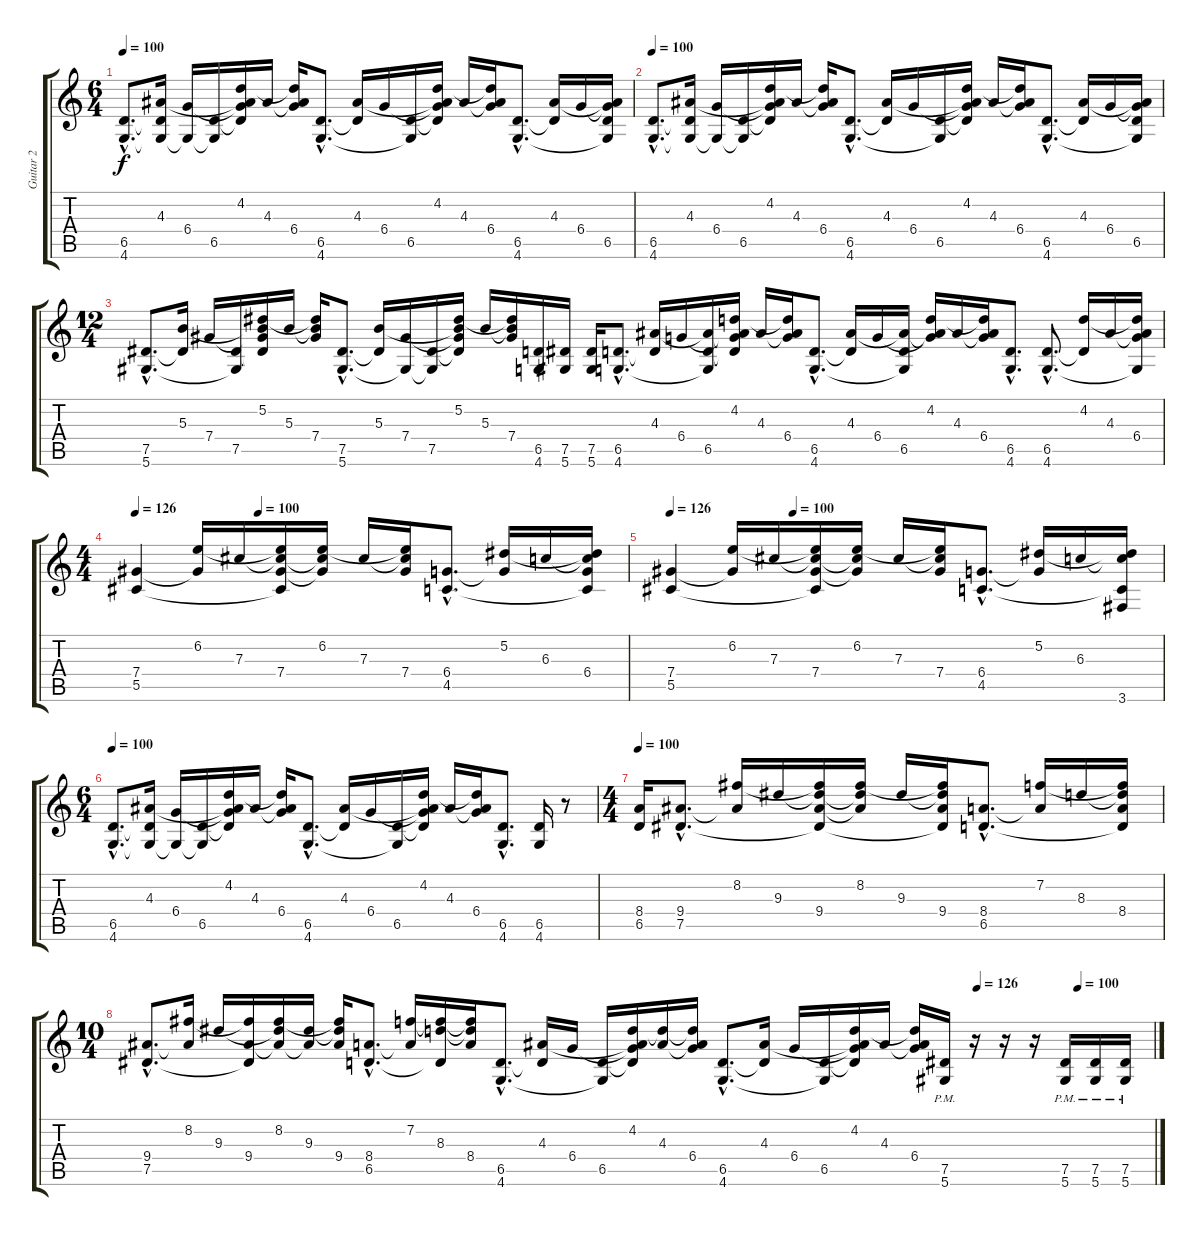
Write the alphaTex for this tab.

\track ("Guitar 2" "Guitar 2") {instrument overdrivenguitar}
\staff {score tabs}
\tuning (Eb4 Bb3 Gb3 Db3 Ab2 Eb2) {hide}
\ts (6 4)
\tempo 100
\clef g2
\ks c
(6.5{hac} 4.6{hac}).8{d dy f} (4.3 6.5{t} 4.6{t}).16 (6.4 4.6{t}).16 (6.5 4.6{t}).16 (4.2 4.3{t} 6.4{t} 6.5{t}).16 4.3.16 (4.2{t} 4.3{t} 6.4).16 (6.5{hac} 4.6{hac}).8{d} (4.3 6.5{t}).16 6.4.16 (6.5 4.6{t}).16 (4.2 4.3{t} 6.4{t} 6.5{t}).16 4.3.16 (4.2{t} 4.3{t} 6.4).16 (6.5{hac} 4.6{hac}).8{d} (4.3 6.5{t}).16 6.4.16 (4.3{t} 6.4{t} 6.5 4.6{t}).16 |
\tempo 100
(6.5{hac} 4.6{hac}).8{d} (4.3 6.5{t} 4.6{t}).16 (6.4 4.6{t}).16 (6.5 4.6{t}).16 (4.2 4.3{t} 6.4{t} 6.5{t}).16 4.3.16 (4.2{t} 4.3{t} 6.4).16 (6.5{hac} 4.6{hac}).8{d} (4.3 6.5{t}).16 6.4.16 (6.5 4.6{t}).16 (4.2 4.3{t} 6.4{t} 6.5{t}).16 4.3.16 (4.2{t} 4.3{t} 6.4).16 (6.5{hac} 4.6{hac}).8{d} (4.3 6.5{t}).16 6.4.16 (4.3{t} 6.4{t} 6.5 4.6{t}).16 |
\ts (12 4)
(7.5{hac} 5.6{hac}).8{d} (5.3 7.5{t}).16 7.4.16 (7.5 5.6{t}).16 (5.2 5.3{t} 7.4{t} 7.5{t}).16 5.3.16 (5.2{t} 5.3{t} 7.4).16 (7.5{hac} 5.6{hac}).8{d} (5.3 7.5{t}).16 (7.4 5.6{t}).16 (7.5 5.6{t}).16 (5.2 5.3{t} 7.4{t} 7.5{t}).16 5.3.16 (5.2{t} 5.3{t} 7.4).16 (6.5 4.6).16 (7.5 5.6).16 (7.5 5.6).16 (6.5{hac} 4.6{hac}).8{d} (4.3 6.5{t}).16 6.4.16 (4.3{t} 6.5 4.6{t}).16 (4.2 4.3{t} 6.4{t} 6.5{t}).16 4.3.16 (4.2{t} 4.3{t} 6.4).16 (6.5{hac} 4.6{hac}).8{d} (4.3 6.5{t}).16 6.4.16 (4.3{t} 6.5 4.6{t}).16 (4.2 4.3{t} 6.4{t}).16 4.3.16 (4.2{t} 4.3{t} 6.4).16 (6.5{hac} 4.6{hac}).8{d} (6.5{hac} 4.6{hac}).8{d} (4.2 6.5{t}).16 4.3.16 (4.2{t} 4.3{t} 6.4 4.6{t}).16 |
\ts (4 4)
\tempo 126
\tempo (100 0.25)
(7.4 5.5).4 (6.2 7.4{t}).16 7.3.16 (6.2{t} 7.3{t} 7.4 5.5{t}).16 (6.2 7.3{t} 7.4{t}).16 7.3.16 (6.2{t} 7.3{t} 7.4).16 (6.4{hac} 4.5{hac}).8{d} (5.2 6.4{t}).16 6.3.16 (5.2{t} 6.3{t} 6.4 4.5{t}).16 |
\tempo 126
\tempo (100 0.25)
(7.4 5.5).4 (6.2 7.4{t}).16 7.3.16 (6.2{t} 7.3{t} 7.4 5.5{t}).16 (6.2 7.3{t} 7.4{t}).16 7.3.16 (6.2{t} 7.3{t} 7.4).16 (6.4{hac} 4.5{hac}).8{d} (5.2 6.4{t}).16 6.3.16 (5.2{t} 6.3{t} 4.5{t} 3.6).16 |
\ts (6 4)
\tempo 100
(6.5{hac} 4.6{hac}).8{d} (4.3 6.5{t} 4.6{t}).16 (6.4 4.6{t}).16 (6.5 4.6{t}).16 (4.2 4.3{t} 6.4{t} 6.5{t}).16 4.3.16 (4.2{t} 4.3{t} 6.4).16 (6.5{hac} 4.6{hac}).8{d} (4.3 6.5{t}).16 6.4.16 (6.5 4.6{t}).16 (4.2 4.3{t} 6.4{t} 6.5{t}).16 4.3.16 (4.2{t} 4.3{t} 6.4).16 (6.5{hac} 4.6{hac}).8{d} (6.5 4.6).16 r.8 |
\ts (4 4)
\tempo 100
(8.4 6.5).16 (9.4{hac} 7.5{hac}).8{d} (8.2 9.4{t}).16 9.3.16 (8.2{t} 9.3{t} 9.4 7.5{t}).16 (8.2 9.3{t} 9.4{t}).16 9.3.16 (8.2{t} 9.3{t} 9.4 7.5{t}).16 (8.4{hac} 6.5{hac}).8{d} (7.2 8.4{t}).16 8.3.16 (7.2{t} 8.3{t} 8.4 6.5{t}).16 |
\ts (10 4)
\tempo (126 0.825)
\tempo (100 0.925)
(9.4{hac} 7.5{hac}).8{d} (8.2 9.4{t}).16 9.3.16 (8.2{t} 9.4 7.5{t}).16 (8.2 9.3{t} 9.4{t}).16 (9.3 9.4{t}).16 (8.2{t} 9.3{t} 9.4).16 (8.4{hac} 6.5{hac}).8{d} (7.2 8.4{t}).16 (7.2{t} 8.3 6.5{t}).16 (7.2{t} 8.3{t} 8.4).16 (6.5{hac} 4.6{hac}).8{d} (4.3 6.5{t}).16 6.4.16 (6.5 4.6{t}).16 (4.2 4.3{t} 6.4{t} 6.5{t}).16 (4.2{t} 4.3).16 (4.2{t} 4.3{t} 6.4).16 (6.5{hac} 4.6{hac}).8{d} (4.3 6.5{t}).16 6.4.16 (6.5 4.6{t}).16 (4.2 4.3{t} 6.4{t} 6.5{t}).16 4.3.16 (4.2{t} 4.3{t} 6.4).16 (7.5 5.6{pm}).16 r.16 r.16 r.16 (7.5 5.6{pm}).16 (7.5 5.6{pm}).16 (7.5 5.6{pm}).16
